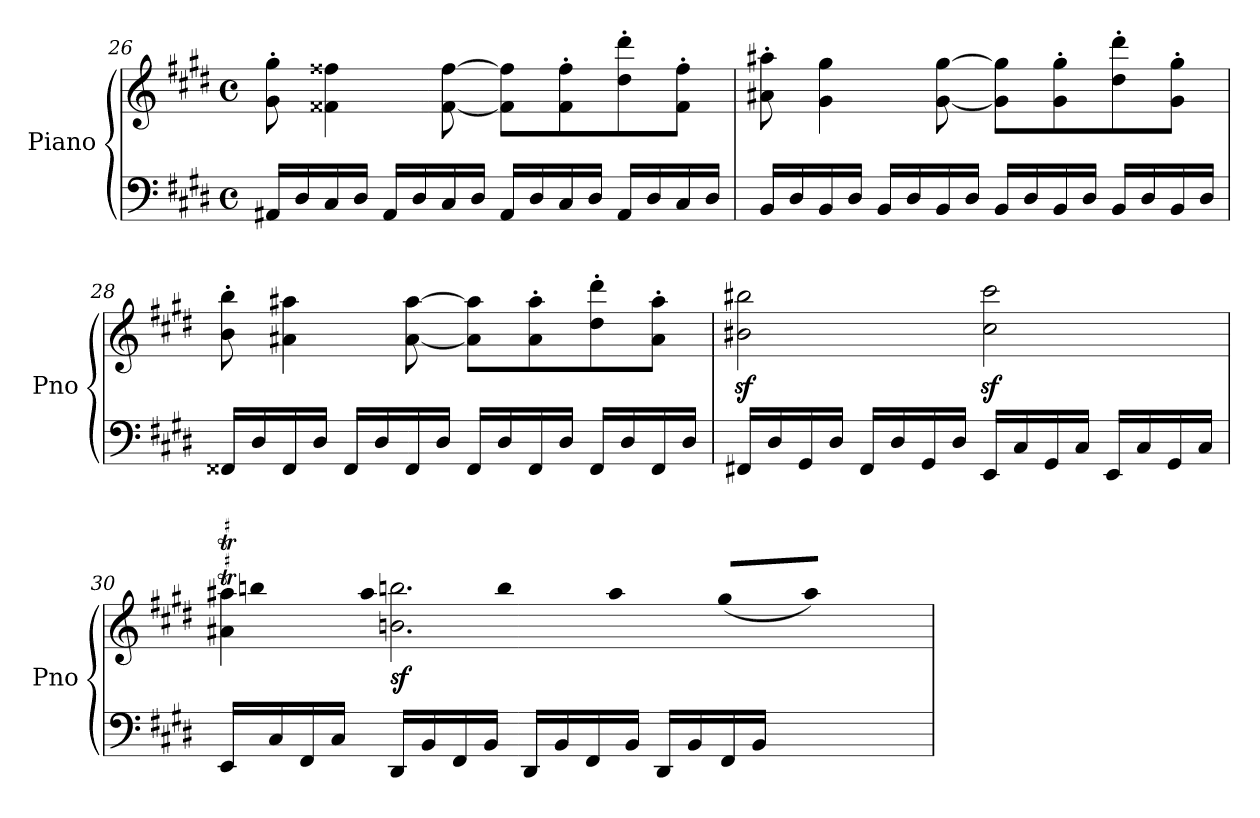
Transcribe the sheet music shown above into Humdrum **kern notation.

**kern	**kern	**dynam
*part1	*part1	*part1
*staff2	*staff1	*staff1/2
*I"Piano	*	*
*I'Pno	*	*
!!LO:LB:g=z
*clefF4	*clefG2	*
*k[f#c#g#d#]	*k[f#c#g#d#]	*
*M4/4	*M4/4	*
*met(c)	*met(c)	*
=26	=26	=26
16AA#X/LL	8g#\' 8gg#\'	.
16D#/	.	.
16C#/	4f##X\ 4ff##X\	.
16D#/JJ	.	.
16AA#/LL	.	.
16D#/	.	.
16C#/	[8f##\ [8ff##\	.
16D#/JJ	.	.
16AA#/LL	8f##\] 8ff##\]L	.
16D#/	.	.
16C#/	8f##\' 8ff##\'	.
16D#/JJ	.	.
16AA#/LL	8dd#\' 8ddd#\'	.
16D#/	.	.
16C#/	8f##\' 8ff##\'J	.
16D#/JJ	.	.
=27	=27	=27
16BB/LL	8a#X\' 8aa#X\'	.
16D#/	.	.
16BB/	4g#\ 4gg#\	.
16D#/JJ	.	.
16BB/LL	.	.
16D#/	.	.
16BB/	[8g#\ [8gg#\	.
16D#/JJ	.	.
16BB/LL	8g#\] 8gg#\]L	.
16D#/	.	.
16BB/	8g#\' 8gg#\'	.
16D#/JJ	.	.
16BB/LL	8dd#\' 8ddd#\'	.
16D#/	.	.
16BB/	8g#\' 8gg#\'J	.
16D#/JJ	.	.
=28	=28	=28
16FF##X/LL	8b\' 8bb\'	.
16D#/	.	.
16FF##/	4a#X\ 4aa#X\	.
16D#/JJ	.	.
16FF##/LL	.	.
16D#/	.	.
16FF##/	[8a#\ [8aa#\	.
16D#/JJ	.	.
16FF##/LL	8a#\] 8aa#\]L	.
16D#/	.	.
16FF##/	8a#\' 8aa#\'	.
16D#/JJ	.	.
16FF##/LL	8dd#\' 8ddd#\'	.
16D#/	.	.
16FF##/	8a#\' 8aa#\'J	.
16D#/JJ	.	.
!!LO:PB:g=z
=29	=29	=29
16FF#X/LL	2b#X\z< 2bb#X\z<	.
16D#/	.	.
16GG#/	.	.
16D#/JJ	.	.
16FF#/LL	.	.
16D#/	.	.
16GG#/	.	.
16D#/JJ	.	.
16EE/LL	2cc#\z< 2ccc#\z<	.
16C#/	.	.
16GG#/	.	.
16C#/JJ	.	.
16EE/LL	.	.
16C#/	.	.
16GG#/	.	.
16C#/JJ	.	.
=30	=30	=30
*	*^	*
*	*	*Xtuplet	*
16EE/LL	4a#X\T 4aa#X\T	56....ryy	.
.	.	13440%11ryy	.
.	.	28bb!	.
16C#/	.	.	.
.	.	28aa#!	.
.	.	28bb!	.
16FF#/	.	.	.
.	.	28aa#!	.
.	.	(28gg#!/LL	.
16C#/JJ	.	.	.
.	.	28aa#!/JJ)	.
.	.	3360%2521ryy	.
!	!	!	!LO:DY:b
16DD#/LL	2.bn\ 2.bbn\	.	sf
16BB/	.	.	.
16FF#/	.	.	.
16BB/JJ	.	.	.
16DD#/LL	.	.	.
16BB/	.	.	.
16FF#/	.	.	.
16BB/JJ	.	.	.
16DD#/LL	.	.	.
16BB/	.	.	.
16FF#/	.	.	.
16BB/JJ	.	.	.
*	*v	*v	*
=	=	=
*-	*-	*-
